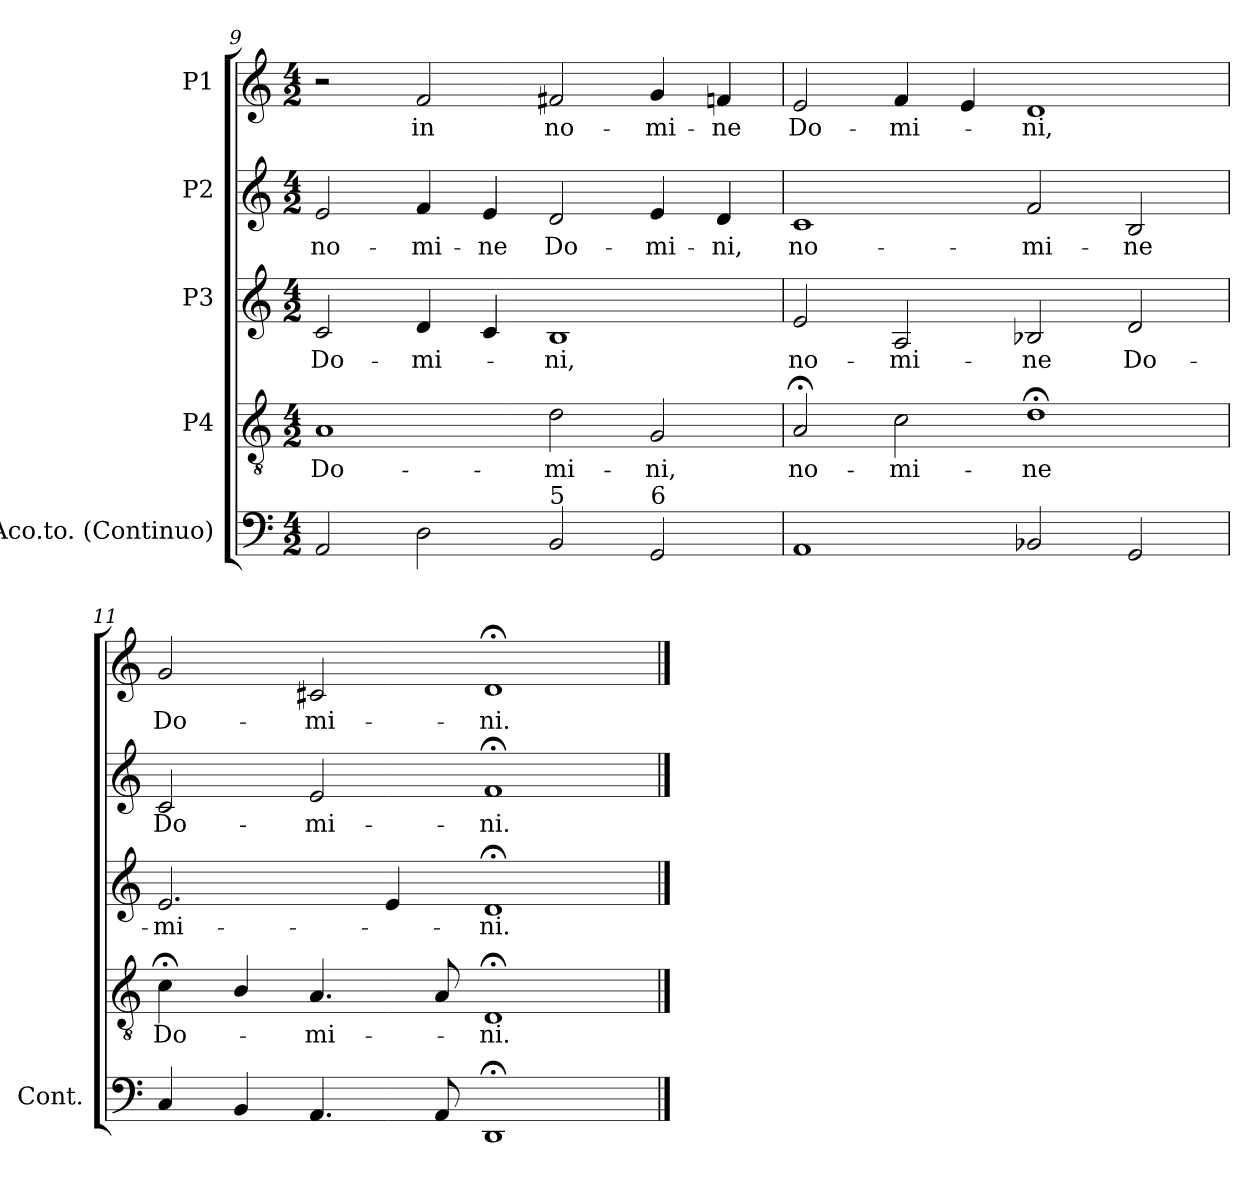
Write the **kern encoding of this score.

**kern	**kern	**text	**kern	**text	**kern	**text	**kern	**text
*part5	*part4	*part4	*part3	*part3	*part2	*part2	*part1	*part1
*staff5	*staff4	*staff4	*staff3	*staff3	*staff2	*staff2	*staff1	*staff1
*I"Aco.to. (Continuo)	*I"P4	*	*I"P3	*	*I"P2	*	*I"P1	*
*I'Cont.	*	*	*	*	*	*	*	*
*clefF4	*clefGv2	*	*clefG2	*	*clefG2	*	*clefG2	*
*	*ITrd7c12	*	*	*	*	*	*	*
*k[]	*k[]	*	*k[]	*	*k[]	*	*k[]	*
*C:	*C:	*	*C:	*	*C:	*	*C:	*
*M4/2	*M4/2	*	*M4/2	*	*M4/2	*	*M4/2	*
=9	=9	=9	=9	=9	=9	=9	=9	=9
!	!	!LO:LY:b:color=#000000	!	!	!	!	!	!
!	!	!	!	!LO:LY:b:color=#000000	!	!	!	!
!	!	!	!	!	!	!LO:LY:b:color=#000000	!	!
2AAi/	1AAi	Do-	2ci/	Do-	2ei/	no-	2r	.
!	!	!	!	!LO:LY:b:color=#000000	!	!	!	!
!	!	!	!	!	!	!LO:LY:b:color=#000000	!	!
!	!	!	!	!	!	!	!	!LO:LY:b:color=#000000
2Di\	.	.	4di/	-mi-	4fi/	-mi-	2fi/	in
!	!	!	!	!	!	!LO:LY:b:color=#000000	!	!
.	.	.	4ci/	.	4ei/	-ne	.	.
!	!	!LO:LY:b:color=#000000	!	!	!	!	!	!
!	!	!	!	!LO:LY:b:color=#000000	!	!	!	!
!	!	!	!	!	!	!LO:LY:b:color=#000000	!	!
!LO:TX:t=5	!	!	!	!	!	!	!	!
!	!	!	!	!	!	!	!	!LO:LY:b:color=#000000
2BBi/	2Di\	-mi-	1Bi	-ni,	2di/	Do-	2f#Xi/	no-
!	!	!LO:LY:b:color=#000000	!	!	!	!	!	!
!	!	!	!	!	!	!LO:LY:b:color=#000000	!	!
!LO:TX:a:t=6	!	!	!	!	!	!	!	!
!	!	!	!	!	!	!	!	!LO:LY:b:color=#000000
2GGi/	2GGi/	-ni,	.	.	4ei/	-mi-	4gi/	-mi-
!	!	!	!	!	!	!LO:LY:b:color=#000000	!	!
!	!	!	!	!	!	!	!	!LO:LY:b:color=#000000
.	.	.	.	.	4di/	-ni,	4fni/	-ne
=10	=10	=10	=10	=10	=10	=10	=10	=10
!	!	!LO:LY:b:color=#000000	!	!	!	!	!	!
!	!	!	!	!LO:LY:b:color=#000000	!	!	!	!
!	!	!	!	!	!	!LO:LY:b:color=#000000	!	!
!	!	!	!	!	!	!	!	!LO:LY:b:color=#000000
1AAi	2AA;i/	no-	2ei/	no-	1ci	no-	2ei/	Do-
!	!	!LO:LY:b:color=#000000	!	!	!	!	!	!
!	!	!	!	!LO:LY:b:color=#000000	!	!	!	!
!	!	!	!	!	!	!	!	!LO:LY:b:color=#000000
.	2Ci\	-mi-	2Ai/	-mi-	.	.	4fi/	-mi-
.	.	.	.	.	.	.	4ei/	.
!	!	!LO:LY:b:color=#000000	!	!	!	!	!	!
!	!	!	!	!LO:LY:b:color=#000000	!	!	!	!
!	!	!	!	!	!	!LO:LY:b:color=#000000	!	!
!	!	!	!	!	!	!	!	!LO:LY:b:color=#000000
2BB-Xi/	1D;i	-ne	2B-Xi/	-ne	2fi/	-mi-	1di	-ni,
!	!	!	!	!LO:LY:b:color=#000000	!	!	!	!
!	!	!	!	!	!	!LO:LY:b:color=#000000	!	!
2GGi/	.	.	2di/	Do-	2Bi/	-ne	.	.
=11	=11	=11	=11	=11	=11	=11	=11	=11
!	!	!LO:LY:b:color=#000000	!	!	!	!	!	!
!	!	!	!	!LO:LY:b:color=#000000	!	!	!	!
!	!	!	!	!	!	!LO:LY:b:color=#000000	!	!
!	!	!	!	!	!	!	!	!LO:LY:b:color=#000000
4Ci/	4C;i\	Do-	2.ei/	-mi-	2ci/	Do-	2gi/	Do-
4BBi/	4BBi/	.	.	.	.	.	.	.
!	!	!LO:LY:b:color=#000000	!	!	!	!	!	!
!	!	!	!	!	!	!LO:LY:b:color=#000000	!	!
!	!	!	!	!	!	!	!	!LO:LY:b:color=#000000
4.AAi/	4.AAi/	-mi-	.	.	2ei/	-mi-	2c#Xi/	-mi-
.	.	.	4ei/	.	.	.	.	.
8AAi/	8AAi/	.	.	.	.	.	.	.
!	!	!LO:LY:b:color=#000000	!	!	!	!	!	!
!	!	!	!	!LO:LY:b:color=#000000	!	!	!	!
!	!	!	!	!	!	!LO:LY:b:color=#000000	!	!
!	!	!	!	!	!	!	!	!LO:LY:b:color=#000000
1DD;i	1DD;i	-ni.	1d;i	-ni.	1f;i	-ni.	1d;i	-ni.
==	==	==	==	==	==	==	==	==
*-	*-	*-	*-	*-	*-	*-	*-	*-
